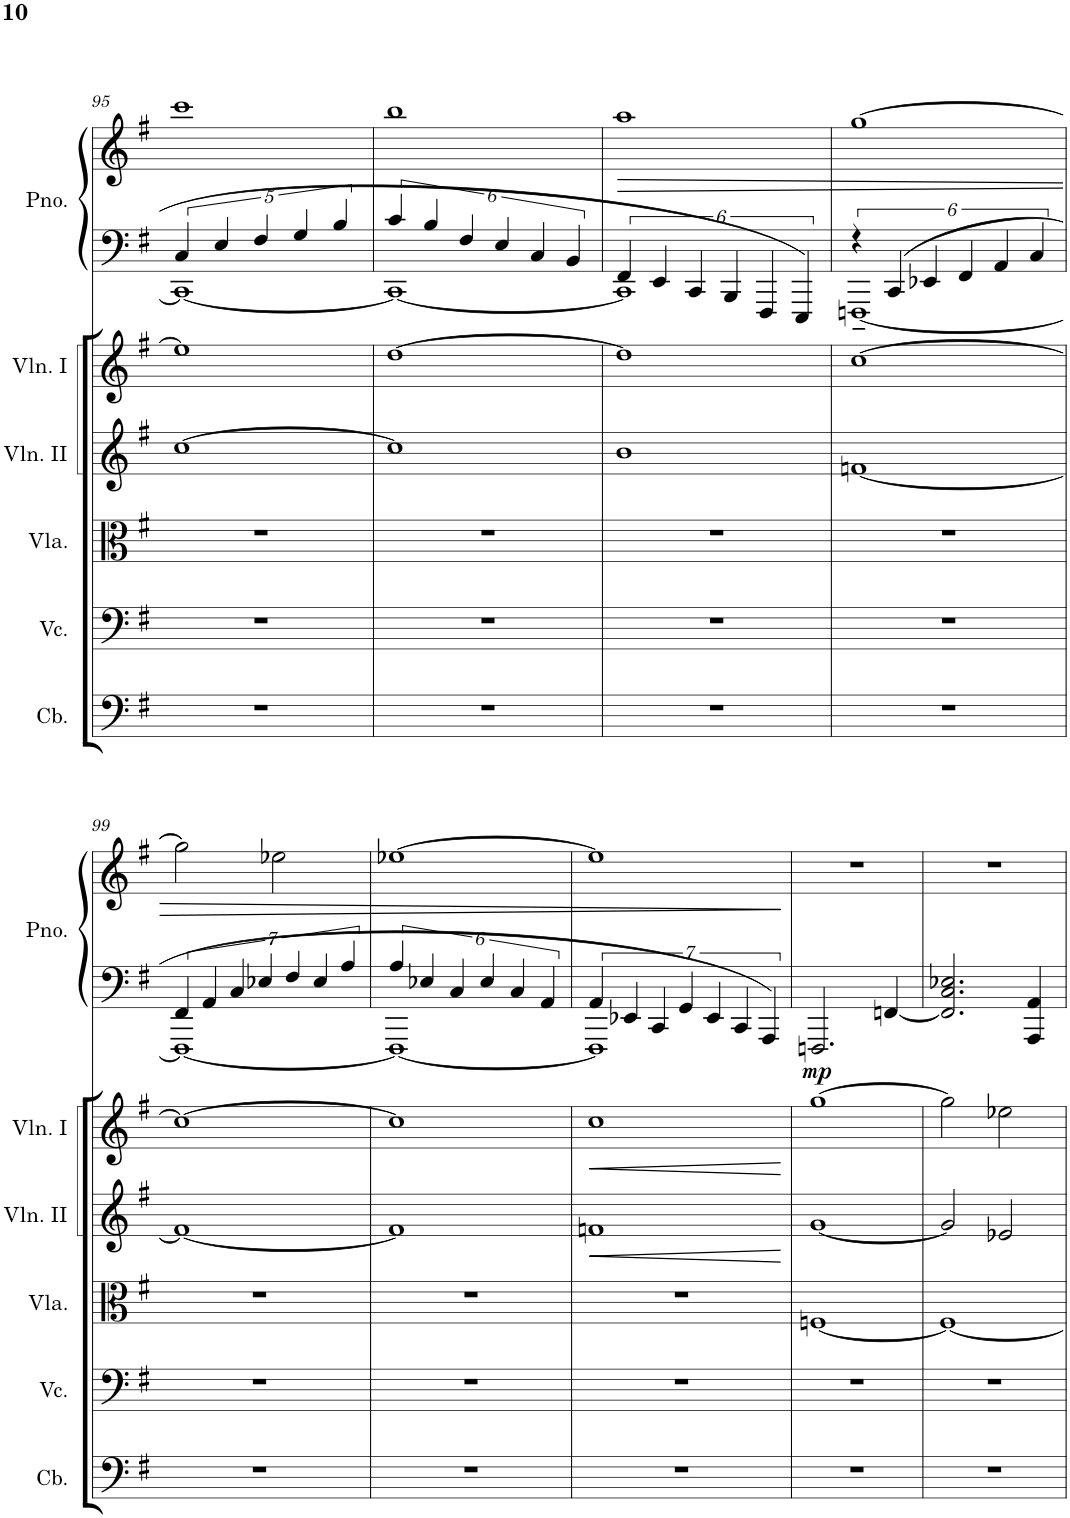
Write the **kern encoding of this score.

**kern	**kern	**kern	**kern	**dynam	**kern	**dynam	**kern	**kern	**dynam
*part6	*part5	*part4	*part3	*part3	*part2	*part2	*part1	*part1	*part1
*staff7	*staff6	*staff5	*staff4	*staff4	*staff3	*staff3	*staff2	*staff1	*staff1/2
*I"Contrabass	*I"Violoncello	*I"Viola	*I"Violin II	*	*I"Violin I	*	*I"Piano	*	*
*I'Cb.	*I'Vc.	*I'Vla.	*I'Vln. II	*	*I'Vln. I	*	*I'Pno.	*	*
!!LO:PB:g=z
*clefF4	*clefF4	*clefC3	*clefG2	*	*clefG2	*	*clefF4	*clefG2	*
*Trd7c12	*	*	*	*	*	*	*	*	*
*k[f#]	*k[f#]	*k[f#]	*k[f#]	*	*k[f#]	*	*k[f#]	*k[f#]	*
*M2/2	*M2/2	*M2/2	*M2/2	*	*M2/2	*	*M2/2	*M2/2	*
*met(c|)	*met(c|)	*met(c|)	*met(c|)	*	*met(c|)	*	*met(c|)	*met(c|)	*
=95	=95	=95	=95	=95	=95	=95	=95	=95	=95
*	*	*	*	*	*	*	*^	*	*
1r	1r	1r	[1cc	.	1ee]	.	5C/	1CC_	1ccc	.
.	.	.	.	.	.	.	5E/	.	.	.
.	.	.	.	.	.	.	5F#/	.	.	.
.	.	.	.	.	.	.	5G/	.	.	.
.	.	.	.	.	.	.	5B/	.	.	.
=96	=96	=96	=96	=96	=96	=96	=96	=96	=96	=96
1r	1r	1r	1cc]	.	[1dd	.	6c/	1CC_	1bb	.
.	.	.	.	.	.	.	6B/	.	.	.
.	.	.	.	.	.	.	6F#/	.	.	.
.	.	.	.	.	.	.	6E/	.	.	.
.	.	.	.	.	.	.	6C/	.	.	.
.	.	.	.	.	.	.	6BB/	.	.	.
=97	=97	=97	=97	=97	=97	=97	=97	=97	=97	=97
!	!	!	!	!	!	!	!	!	!	!LO:HP:b
1r	1r	1r	1b	.	1dd]	.	6FF#/	1CC]	1aa	>
.	.	.	.	.	.	.	6EE/	.	.	.
.	.	.	.	.	.	.	6CC/	.	.	.
.	.	.	.	.	.	.	6BBB/	.	.	.
.	.	.	.	.	.	.	6FFF#/	.	.	.
.	.	.	.	.	.	.	6EEE/	.	.	.
=98	=98	=98	=98	=98	=98	=98	=98	=98	=98	=98
1r	1r	1r	[1fn	.	[1cc	.	6r	[1FFFn~	[1gg	.
.	.	.	.	.	.	.	6CC/	.	.	.
.	.	.	.	.	.	.	6EE-X/	.	.	.
.	.	.	.	.	.	.	6FF#/	.	.	.
.	.	.	.	.	.	.	6AA/	.	.	.
.	.	.	.	.	.	.	6C/	.	.	.
!!LO:LB:g=z
=99	=99	=99	=99	=99	=99	=99	=99	=99	=99	=99
1r	1r	1r	1f_	.	1cc_	.	7FF#/	1FFF_	2gg\]	.
.	.	.	.	.	.	.	7AA/	.	.	.
.	.	.	.	.	.	.	7C/	.	.	.
.	.	.	.	.	.	.	7E-X/	.	.	.
.	.	.	.	.	.	.	.	.	2ee-X\	.
.	.	.	.	.	.	.	7F#/	.	.	.
.	.	.	.	.	.	.	7E-/	.	.	.
.	.	.	.	.	.	.	7A/	.	.	.
=100	=100	=100	=100	=100	=100	=100	=100	=100	=100	=100
1r	1r	1r	1f]	.	1cc]	.	6A/	1FFF_	[1ee-X	.
.	.	.	.	.	.	.	6E-X/	.	.	.
.	.	.	.	.	.	.	6C/	.	.	.
.	.	.	.	.	.	.	6E-/	.	.	.
.	.	.	.	.	.	.	6C/	.	.	.
.	.	.	.	.	.	.	6AA/	.	.	.
=101	=101	=101	=101	=101	=101	=101	=101	=101	=101	=101
!	!	!	!	!LO:HP:b	!	!LO:HP:b	!	!	!	!
1r	1r	1r	1fn	<	1cc	<	7AA/	1FFF]	1ee-]	.
.	.	.	.	.	.	.	7EE-X/	.	.	.
.	.	.	.	.	.	.	7CC/	.	.	.
.	.	.	.	.	.	.	7GG/	.	.	.
.	.	.	.	.	.	.	7EE-/	.	.	.
.	.	.	.	.	.	.	7CC/	.	.	.
.	.	.	.	.	.	.	7AAA/	.	.	.
*	*	*	*	*	*	*	*v	*v	*	*
.	.	.	.	[	.	[	.	.	]
=102	=102	=102	=102	=102	=102	=102	=102	=102	=102
!	!	!	!	!	!	!	!	!	!LO:DY:b=2
1r	1r	[1Fn	[1g	.	[1gg	.	2.FFFn/	1r	mp
.	.	.	.	.	.	.	[4FFn/	.	.
=103	=103	=103	=103	=103	=103	=103	=103	=103	=103
1r	1r	1F_	2g/]	.	2gg\]	.	2.FF/] 2.C/ 2.E-X/	1r	.
.	.	.	2e-X/	.	2ee-X\	.	.	.	.
.	.	.	.	.	.	.	4AAA/ 4AA/	.	.
=	=	=	=	=	=	=	=	=	=
*-	*-	*-	*-	*-	*-	*-	*-	*-	*-
